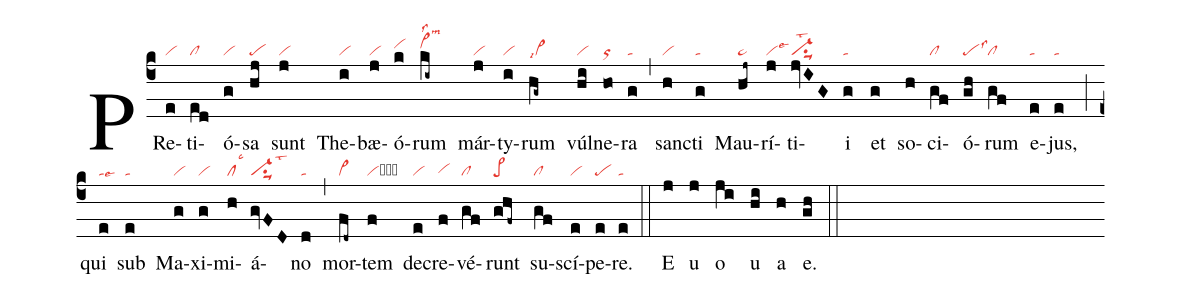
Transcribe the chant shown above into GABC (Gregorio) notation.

nabc-lines:1;
%%
(c4)
PRe(e|vi)ti(ed|cl)ó(g|vi)sa(hj|pe) sunt(j|vi) The(i|vi)bæ(j|vi)ó(k|vihi)rum(ki~|vi>hilss2lsm3) már(j|vi)ty(i|vi)rum(hg~|vi>lsi7) vúl(hi|vi)ne(ho|or)ra(g|ta) (,)
san(h|vi)cti(g|ta) Mau(hj~|ta>)rí(j|vilse3)ti(jvIG|vi-su1suu1lst2)i(g|ta) et(g) so(h)ci(gf|cl)ó(gh|pelss3)rum(gf|cl) e(e|ta)jus,(e|ta) (;)
qui(e|talse6) sub(e|ta) Ma(g|vi)xi(g|vi)mi(h|cllsc3)á(gvFD|vi-su1suu1lst3)no(d|ta) (,)
mor(fd~|vi>)tem(f|vi_) de(e|vi)cre(f|vihg)vé(gf|cl)runt(ghf~|pe>) su(gf|cl)scí(e|vi)pe(e|pe)re.(e|ta) (::)
E(j) u(j) o(ji) u(hi) a(h) e.(gh) (::)
